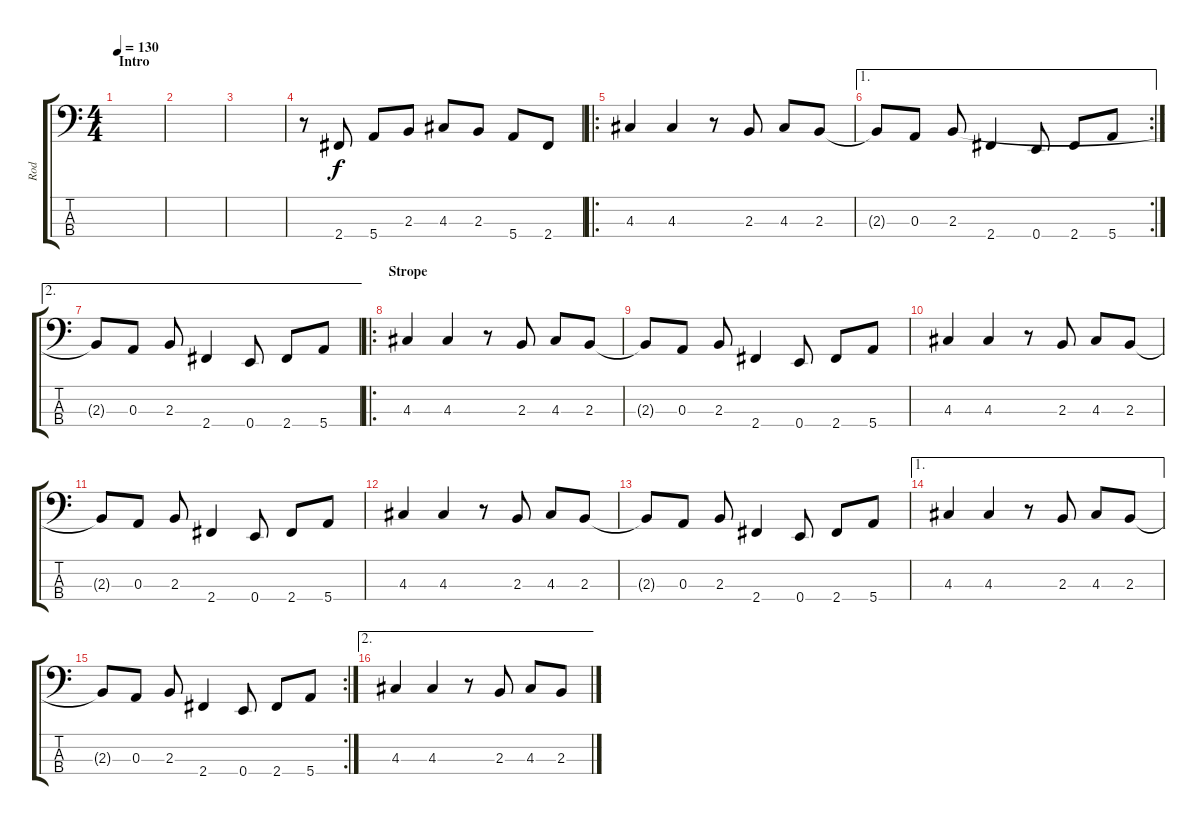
\track ("Rod" "Rod") {instrument electricbassfinger}
\staff {score tabs}
\tuning (G2 D2 A1 E1) {hide}
\ts (4 4)
\section ("" "Intro")
\tempo 130
\clef f4
\ks c
|
|
|
r.8 2.4.8 5.4.8 2.3.8 4.3.8 2.3.8 5.4.8 2.4.8 |
\ro
4.3.4 4.3.4 r.8 2.3.8 4.3.8 2.3.8 |
\ae 1
\rc 2
2.3{t}.8 0.3.8 2.3.8 2.4.4 0.4.8 2.4.8 5.4.8 |
\ae 2
2.3{t}.8 0.3.8 2.3.8 2.4.4 0.4.8 2.4.8 5.4.8 |
\ro
\section ("" "Strope")
4.3.4 4.3.4 r.8 2.3.8 4.3.8 2.3.8 |
2.3{t}.8 0.3.8 2.3.8 2.4.4 0.4.8 2.4.8 5.4.8 |
4.3.4 4.3.4 r.8 2.3.8 4.3.8 2.3.8 |
2.3{t}.8 0.3.8 2.3.8 2.4.4 0.4.8 2.4.8 5.4.8 |
4.3.4 4.3.4 r.8 2.3.8 4.3.8 2.3.8 |
2.3{t}.8 0.3.8 2.3.8 2.4.4 0.4.8 2.4.8 5.4.8 |
\ae 1
4.3.4 4.3.4 r.8 2.3.8 4.3.8 2.3.8 |
\rc 2
2.3{t}.8 0.3.8 2.3.8 2.4.4 0.4.8 2.4.8 5.4.8 |
\ae 2
4.3.4 4.3.4 r.8 2.3.8 4.3.8 2.3.8
